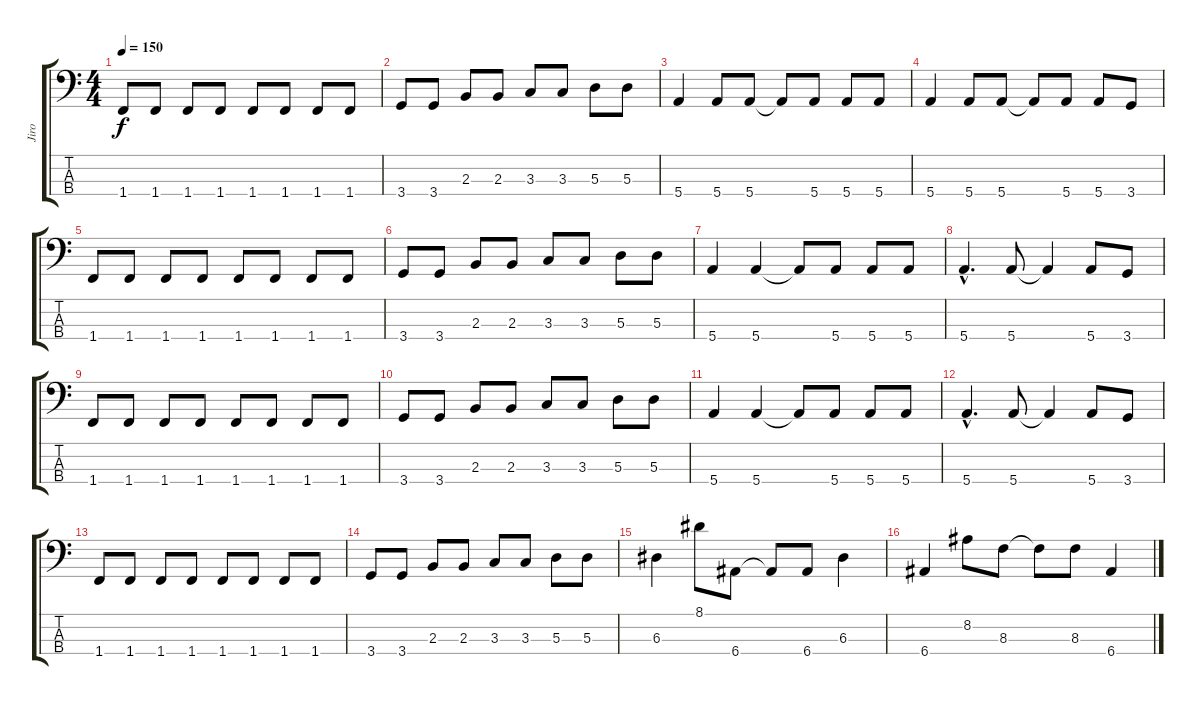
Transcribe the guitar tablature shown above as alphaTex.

\track ("Jiro" "Jiro") {instrument electricbasspick}
\staff {score tabs}
\tuning (G2 D2 A1 E1) {hide}
\ts (4 4)
\tempo 150
\clef f4
\ks c
1.4.8{dy f} 1.4.8 1.4.8 1.4.8 1.4.8 1.4.8 1.4.8 1.4.8 |
3.4.8 3.4.8 2.3.8 2.3.8 3.3.8 3.3.8 5.3.8 5.3.8 |
5.4.4 5.4.8 5.4.8 5.4{t}.8 5.4.8 5.4.8 5.4.8 |
5.4.4 5.4.8 5.4.8 5.4{t}.8 5.4.8 5.4.8 3.4.8 |
1.4.8 1.4.8 1.4.8 1.4.8 1.4.8 1.4.8 1.4.8 1.4.8 |
3.4.8 3.4.8 2.3.8 2.3.8 3.3.8 3.3.8 5.3.8 5.3.8 |
5.4.4 5.4.4 5.4{t}.8 5.4.8 5.4.8 5.4.8 |
5.4{hac}.4{d} 5.4.8 5.4{t}.4 5.4.8 3.4.8 |
1.4.8 1.4.8 1.4.8 1.4.8 1.4.8 1.4.8 1.4.8 1.4.8 |
3.4.8 3.4.8 2.3.8 2.3.8 3.3.8 3.3.8 5.3.8 5.3.8 |
5.4.4 5.4.4 5.4{t}.8 5.4.8 5.4.8 5.4.8 |
5.4{hac}.4{d} 5.4.8 5.4{t}.4 5.4.8 3.4.8 |
1.4.8 1.4.8 1.4.8 1.4.8 1.4.8 1.4.8 1.4.8 1.4.8 |
3.4.8 3.4.8 2.3.8 2.3.8 3.3.8 3.3.8 5.3.8 5.3.8 |
6.3.4 8.1.8 6.4.8 6.4{t}.8 6.4.8 6.3.4 |
6.4.4 8.2.8 8.3.8 8.3{t}.8 8.3.8 6.4.4
